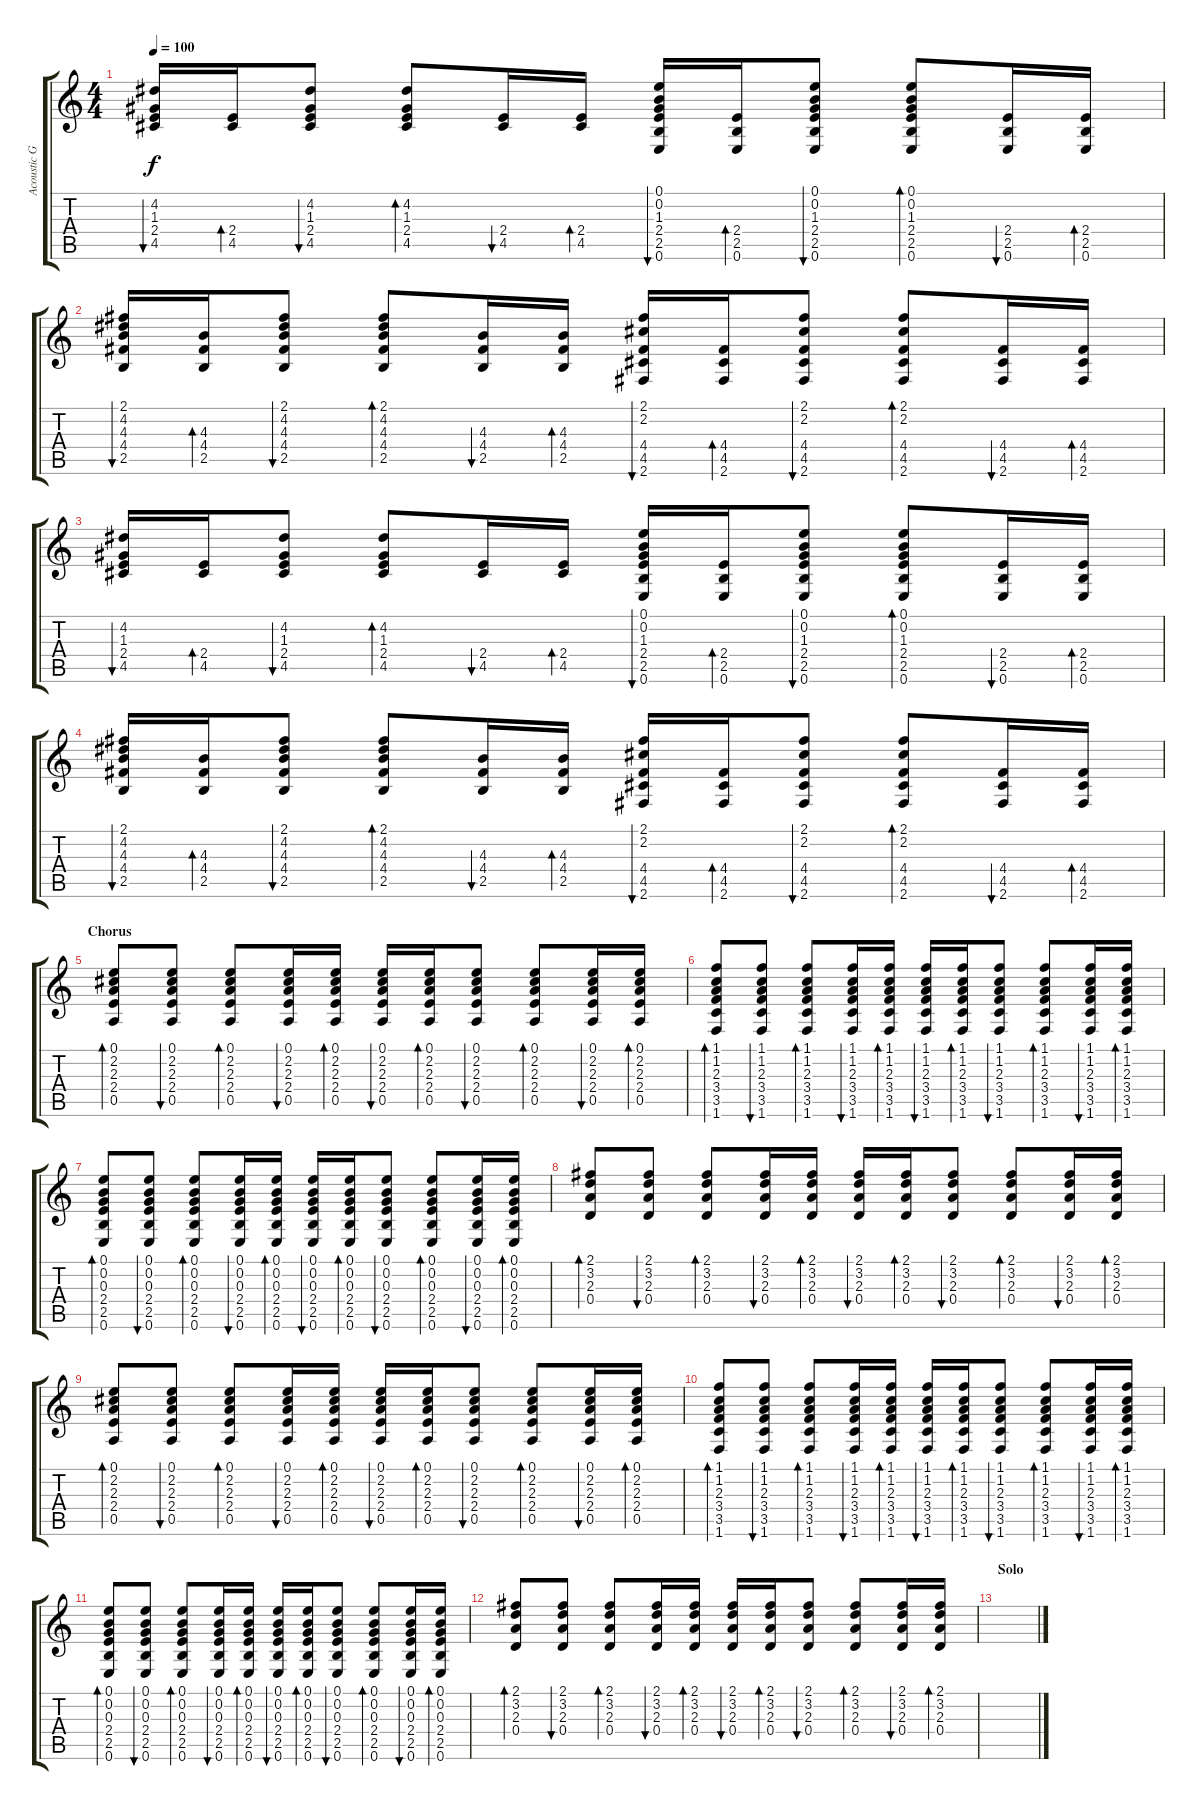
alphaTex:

\track ("Acoustic Gtr." "Acoustic G") {instrument acousticguitarsteel}
\staff {score tabs}
\tuning (E4 B3 G3 D3 A2 E2) {hide}
\ts (4 4)
\tempo 100
\clef g2
\ks c
(4.2 1.3 2.4 4.5).16{bu 30 dy f} (2.4 4.5).16{bd 30} (4.2 1.3 2.4 4.5).8{bu 30} (4.2 1.3 2.4 4.5).8{bd 30} (2.4 4.5).16{bu 30} (2.4 4.5).16{bd 30} (0.1 0.2 1.3 2.4 2.5 0.6).16{bu 30} (2.4 2.5 0.6).16{bd 30} (0.1 0.2 1.3 2.4 2.5 0.6).8{bu 30} (0.1 0.2 1.3 2.4 2.5 0.6).8{bd 30} (2.4 2.5 0.6).16{bu 30} (2.4 2.5 0.6).16{bd 30} |
(2.1 4.2 4.3 4.4 2.5).16{bu 30} (4.3 4.4 2.5).16{bd 30} (2.1 4.2 4.3 4.4 2.5).8{bu 30} (2.1 4.2 4.3 4.4 2.5).8{bd 30} (4.3 4.4 2.5).16{bu 30} (4.3 4.4 2.5).16{bd 30} (2.1 2.2 4.4 4.5 2.6).16{bu 30} (4.4 4.5 2.6).16{bd 30} (2.1 2.2 4.4 4.5 2.6).8{bu 30} (2.1 2.2 4.4 4.5 2.6).8{bd 30} (4.4 4.5 2.6).16{bu 30} (4.4 4.5 2.6).16{bd 30} |
(4.2 1.3 2.4 4.5).16{bu 30} (2.4 4.5).16{bd 30} (4.2 1.3 2.4 4.5).8{bu 30} (4.2 1.3 2.4 4.5).8{bd 30} (2.4 4.5).16{bu 30} (2.4 4.5).16{bd 30} (0.1 0.2 1.3 2.4 2.5 0.6).16{bu 30} (2.4 2.5 0.6).16{bd 30} (0.1 0.2 1.3 2.4 2.5 0.6).8{bu 30} (0.1 0.2 1.3 2.4 2.5 0.6).8{bd 30} (2.4 2.5 0.6).16{bu 30} (2.4 2.5 0.6).16{bd 30} |
(2.1 4.2 4.3 4.4 2.5).16{bu 30} (4.3 4.4 2.5).16{bd 30} (2.1 4.2 4.3 4.4 2.5).8{bu 30} (2.1 4.2 4.3 4.4 2.5).8{bd 30} (4.3 4.4 2.5).16{bu 30} (4.3 4.4 2.5).16{bd 30} (2.1 2.2 4.4 4.5 2.6).16{bu 30} (4.4 4.5 2.6).16{bd 30} (2.1 2.2 4.4 4.5 2.6).8{bu 30} (2.1 2.2 4.4 4.5 2.6).8{bd 30} (4.4 4.5 2.6).16{bu 30} (4.4 4.5 2.6).16{bd 30} |
\section ("" "Chorus")
(0.1 2.2 2.3 2.4 0.5).8{bd 60 volume 9} (0.1 2.2 2.3 2.4 0.5).8{bu 60} (0.1 2.2 2.3 2.4 0.5).8{bd 60} (0.1 2.2 2.3 2.4 0.5).16{bu 60} (0.1 2.2 2.3 2.4 0.5).16{bd 60} (0.1 2.2 2.3 2.4 0.5).16{bu 60} (0.1 2.2 2.3 2.4 0.5).16{bd 60} (0.1 2.2 2.3 2.4 0.5).8{bu 60} (0.1 2.2 2.3 2.4 0.5).8{bd 60} (0.1 2.2 2.3 2.4 0.5).16{bu 60} (0.1 2.2 2.3 2.4 0.5).16{bd 60} |
(1.1 1.2 2.3 3.4 3.5 1.6).8{bd 60} (1.1 1.2 2.3 3.4 3.5 1.6).8{bu 60} (1.1 1.2 2.3 3.4 3.5 1.6).8{bd 60} (1.1 1.2 2.3 3.4 3.5 1.6).16{bu 60} (1.1 1.2 2.3 3.4 3.5 1.6).16{bd 60} (1.1 1.2 2.3 3.4 3.5 1.6).16{bu 60} (1.1 1.2 2.3 3.4 3.5 1.6).16{bd 60} (1.1 1.2 2.3 3.4 3.5 1.6).8{bu 60} (1.1 1.2 2.3 3.4 3.5 1.6).8{bd 60} (1.1 1.2 2.3 3.4 3.5 1.6).16{bu 60} (1.1 1.2 2.3 3.4 3.5 1.6).16{bd 60} |
(0.1 0.2 0.3 2.4 2.5 0.6).8{bd 60} (0.1 0.2 0.3 2.4 2.5 0.6).8{bu 60} (0.1 0.2 0.3 2.4 2.5 0.6).8{bd 60} (0.1 0.2 0.3 2.4 2.5 0.6).16{bu 60} (0.1 0.2 0.3 2.4 2.5 0.6).16{bd 60} (0.1 0.2 0.3 2.4 2.5 0.6).16{bu 60} (0.1 0.2 0.3 2.4 2.5 0.6).16{bd 60} (0.1 0.2 0.3 2.4 2.5 0.6).8{bu 60} (0.1 0.2 0.3 2.4 2.5 0.6).8{bd 60} (0.1 0.2 0.3 2.4 2.5 0.6).16{bu 60} (0.1 0.2 0.3 2.4 2.5 0.6).16{bd 60} |
(2.1 3.2 2.3 0.4).8{bd 60} (2.1 3.2 2.3 0.4).8{bu 60} (2.1 3.2 2.3 0.4).8{bd 60} (2.1 3.2 2.3 0.4).16{bu 60} (2.1 3.2 2.3 0.4).16{bd 60} (2.1 3.2 2.3 0.4).16{bu 60} (2.1 3.2 2.3 0.4).16{bd 60} (2.1 3.2 2.3 0.4).8{bu 60} (2.1 3.2 2.3 0.4).8{bd 60} (2.1 3.2 2.3 0.4).16{bu 60} (2.1 3.2 2.3 0.4).16{bd 60} |
(0.1 2.2 2.3 2.4 0.5).8{bd 60} (0.1 2.2 2.3 2.4 0.5).8{bu 60} (0.1 2.2 2.3 2.4 0.5).8{bd 60} (0.1 2.2 2.3 2.4 0.5).16{bu 60} (0.1 2.2 2.3 2.4 0.5).16{bd 60} (0.1 2.2 2.3 2.4 0.5).16{bu 60} (0.1 2.2 2.3 2.4 0.5).16{bd 60} (0.1 2.2 2.3 2.4 0.5).8{bu 60} (0.1 2.2 2.3 2.4 0.5).8{bd 60} (0.1 2.2 2.3 2.4 0.5).16{bu 60} (0.1 2.2 2.3 2.4 0.5).16{bd 60} |
(1.1 1.2 2.3 3.4 3.5 1.6).8{bd 60} (1.1 1.2 2.3 3.4 3.5 1.6).8{bu 60} (1.1 1.2 2.3 3.4 3.5 1.6).8{bd 60} (1.1 1.2 2.3 3.4 3.5 1.6).16{bu 60} (1.1 1.2 2.3 3.4 3.5 1.6).16{bd 60} (1.1 1.2 2.3 3.4 3.5 1.6).16{bu 60} (1.1 1.2 2.3 3.4 3.5 1.6).16{bd 60} (1.1 1.2 2.3 3.4 3.5 1.6).8{bu 60} (1.1 1.2 2.3 3.4 3.5 1.6).8{bd 60} (1.1 1.2 2.3 3.4 3.5 1.6).16{bu 60} (1.1 1.2 2.3 3.4 3.5 1.6).16{bd 60} |
(0.1 0.2 0.3 2.4 2.5 0.6).8{bd 60} (0.1 0.2 0.3 2.4 2.5 0.6).8{bu 60} (0.1 0.2 0.3 2.4 2.5 0.6).8{bd 60} (0.1 0.2 0.3 2.4 2.5 0.6).16{bu 60} (0.1 0.2 0.3 2.4 2.5 0.6).16{bd 60} (0.1 0.2 0.3 2.4 2.5 0.6).16{bu 60} (0.1 0.2 0.3 2.4 2.5 0.6).16{bd 60} (0.1 0.2 0.3 2.4 2.5 0.6).8{bu 60} (0.1 0.2 0.3 2.4 2.5 0.6).8{bd 60} (0.1 0.2 0.3 2.4 2.5 0.6).16{bu 60} (0.1 0.2 0.3 2.4 2.5 0.6).16{bd 60} |
(2.1 3.2 2.3 0.4).8{bd 60} (2.1 3.2 2.3 0.4).8{bu 60} (2.1 3.2 2.3 0.4).8{bd 60} (2.1 3.2 2.3 0.4).16{bu 60} (2.1 3.2 2.3 0.4).16{bd 60} (2.1 3.2 2.3 0.4).16{bu 60} (2.1 3.2 2.3 0.4).16{bd 60} (2.1 3.2 2.3 0.4).8{bu 60} (2.1 3.2 2.3 0.4).8{bd 60} (2.1 3.2 2.3 0.4).16{bu 60} (2.1 3.2 2.3 0.4).16{bd 60} |
\section ("" "Solo")
